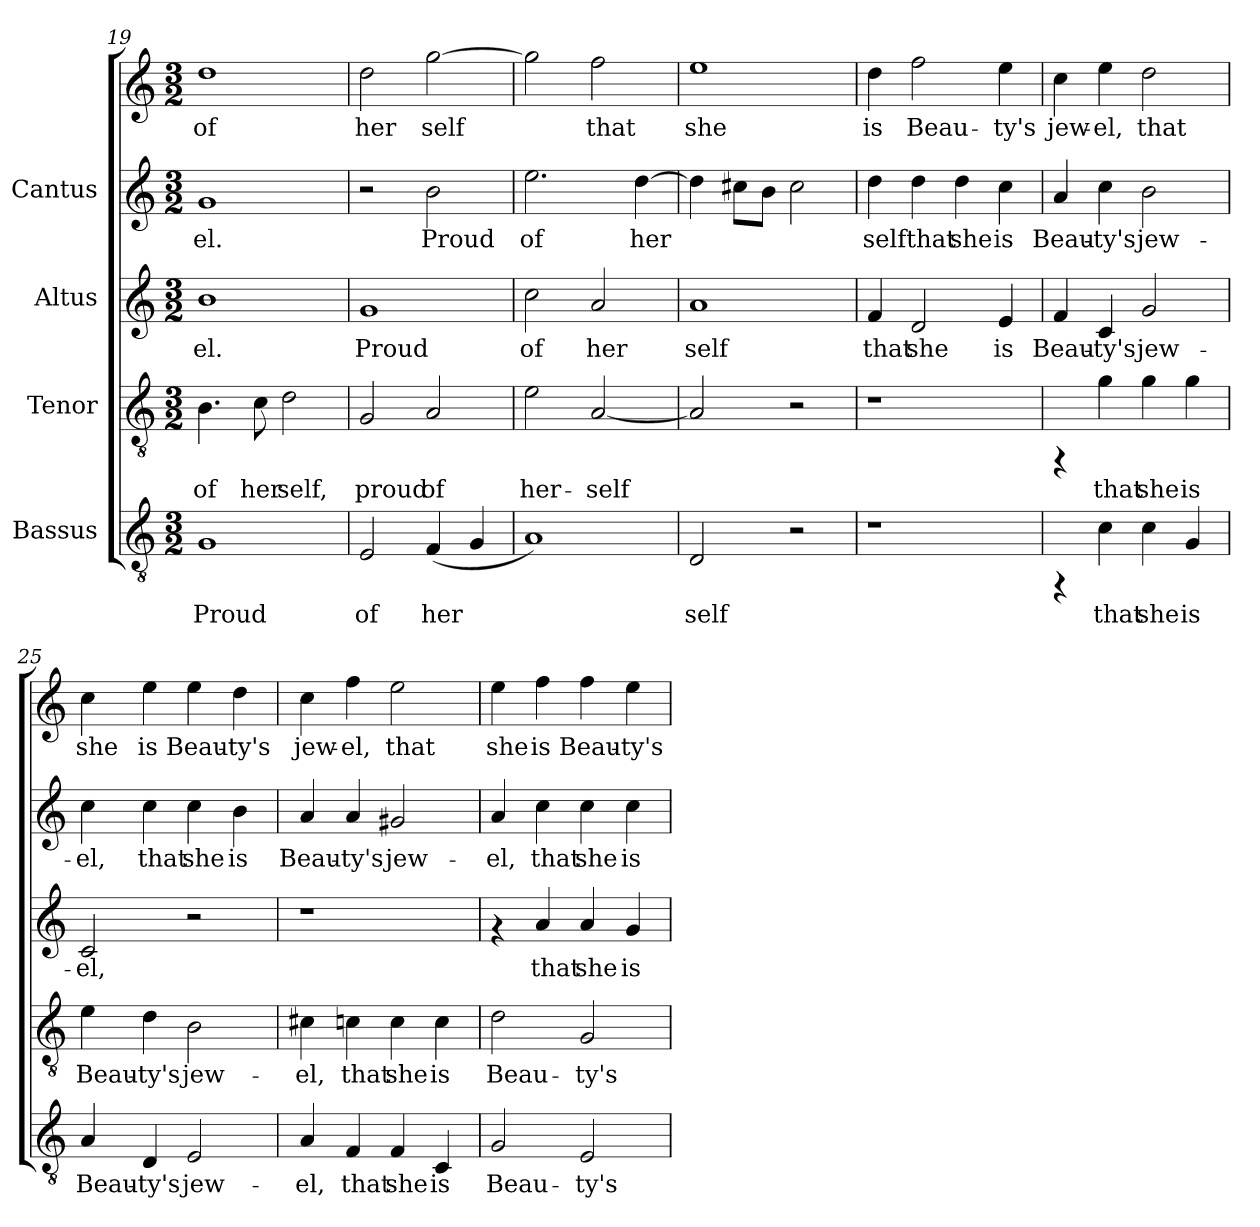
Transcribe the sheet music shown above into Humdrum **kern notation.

**kern	**text	**kern	**text	**kern	**text	**kern	**text	**kern	**text
*part4	*part4	*part3	*part3	*part2	*part2	*part1	*part1	*part1	*part1
*staff5	*staff5	*staff4	*staff4	*staff3	*staff3	*staff2	*staff2	*staff1	*staff1
*I"Bassus	*	*I"Tenor	*	*I"Altus	*	*I"Cantus	*	*	*
!!LO:PB:g=z
*clefGv2	*	*clefGv2	*	*clefG2	*	*clefG2	*	*clefG2	*
*M3/2	*	*M3/2	*	*M3/2	*	*M3/2	*	*M3/2	*
=19	=19	=19	=19	=19	=19	=19	=19	=19	=19
!	!LO:LY:b:cj	!	!LO:LY:b:cj	!	!LO:LY:b:cj	!	!LO:LY:b:cj	!	!LO:LY:b:cj
1G	Proud	4.B\	of	1b	-el.	1g	el.	1dd	-of
!	!	!	!LO:LY:b:cj	!	!	!	!	!	!
.	.	8c\	her	.	.	.	.	.	.
!	!	!	!LO:LY:b:cj	!	!	!	!	!	!
.	.	2d\	self,	.	.	.	.	.	.
=20	=20	=20	=20	=20	=20	=20	=20	=20	=20
!	!LO:LY:b:cj	!	!LO:LY:b:cj	!	!LO:LY:b:cj	!	!	!	!LO:LY:b:cj
2E/	of	2G/	proud	1g	Proud	2r	.	2dd\	her
!	!LO:LY:b:cj	!	!LO:LY:b:cj	!	!	!	!LO:LY:b:cj	!	!LO:LY:b:cj
(<4F/	her	2A/	of	.	.	2b\	Proud	[>2gg\	self
!	!LO:LY:b:cj	!	!	!	!	!	!	!	!
4G/	.	.	.	.	.	.	.	.	.
=21	=21	=21	=21	=21	=21	=21	=21	=21	=21
!	!	!	!LO:LY:b:cj	!	!LO:LY:b:cj	!	!LO:LY:b:cj	!	!LO:LY:b:cj
1A)	.	2e\	her-	2cc\	of	2.ee\	of	2gg\]	.
!	!	!	!LO:LY:b:cj	!	!LO:LY:b:cj	!	!	!	!LO:LY:b:cj
.	.	[<2A/	-self	2a/	her	.	.	2ff\	that
!	!	!	!	!	!	!	!LO:LY:b:cj	!	!
.	.	.	.	.	.	[>4dd\	her	.	.
=22	=22	=22	=22	=22	=22	=22	=22	=22	=22
!	!LO:LY:b:cj	!	!	!	!LO:LY:b:cj	!	!	!	!LO:LY:b:cj
2D/	self	2A/]	.	1a	self	4dd\]	.	1ee	she
.	.	.	.	.	.	8cc#X\L	.	.	.
.	.	.	.	.	.	8b\J	.	.	.
2r	.	2r	.	.	.	2cc#\	.	.	.
=23	=23	=23	=23	=23	=23	=23	=23	=23	=23
!	!	!	!	!	!LO:LY:b:cj	!	!LO:LY:b:cj	!	!LO:LY:b:cj
1r	.	1r	.	4f/	that	4dd\	self	4dd\	is
!	!	!	!	!	!LO:LY:b:cj	!	!LO:LY:b:cj	!	!LO:LY:b:cj
.	.	.	.	2d/	she	4dd\	that	2ff\	Beau-
!	!	!	!	!	!	!	!LO:LY:b:cj	!	!
.	.	.	.	.	.	4dd\	she	.	.
!	!	!	!	!	!LO:LY:b:cj	!	!LO:LY:b:cj	!	!LO:LY:b:cj
.	.	.	.	4e/	is	4cc\	is	4ee\	-ty's
=24	=24	=24	=24	=24	=24	=24	=24	=24	=24
!	!	!	!	!	!LO:LY:b:cj	!	!LO:LY:b:cj	!	!LO:LY:b:cj
4rFF	.	4rFF	.	4f/	Beau-	4a/	Beau-	4cc\	jew-
!	!LO:LY:b:cj	!	!LO:LY:b:cj	!	!LO:LY:b:cj	!	!LO:LY:b:cj	!	!LO:LY:b:cj
4c\	that	4g\	that	4c/	-ty's	4cc\	-ty's	4ee\	-el,
!	!LO:LY:b:cj	!	!LO:LY:b:cj	!	!LO:LY:b:cj	!	!LO:LY:b:cj	!	!LO:LY:b:cj
4c\	she	4g\	she	2g/	jew-	2b\	jew-	2dd\	that
!	!LO:LY:b:cj	!	!LO:LY:b:cj	!	!	!	!	!	!
4G/	is	4g\	is	.	.	.	.	.	.
!!LO:LB:g=z
=25	=25	=25	=25	=25	=25	=25	=25	=25	=25
!	!LO:LY:b:cj	!	!LO:LY:b:cj	!	!LO:LY:b:cj	!	!LO:LY:b:cj	!	!LO:LY:b:cj
4A/	Beau-	4e\	Beau-	2c/	-el,	4cc\	el,	4cc\	-she
!	!LO:LY:b:cj	!	!LO:LY:b:cj	!	!	!	!LO:LY:b:cj	!	!LO:LY:b:cj
4D/	-ty's	4d\	-ty's	.	.	4cc\	that	4ee\	is
!	!LO:LY:b:cj	!	!LO:LY:b:cj	!	!	!	!LO:LY:b:cj	!	!LO:LY:b:cj
2E/	jew-	2B\	jew-	2r	.	4cc\	she	4ee\	Beau-
!	!	!	!	!	!	!	!LO:LY:b:cj	!	!LO:LY:b:cj
.	.	.	.	.	.	4b\	is	4dd\	-ty's
=26	=26	=26	=26	=26	=26	=26	=26	=26	=26
!	!LO:LY:b:cj	!	!LO:LY:b:cj	!	!	!	!LO:LY:b:cj	!	!LO:LY:b:cj
4A/	-el,	4c#X\	-el,	1r	.	4a/	Beau-	4cc\	jew-
!	!LO:LY:b:cj	!	!LO:LY:b:cj	!	!	!	!LO:LY:b:cj	!	!LO:LY:b:cj
4F/	that	4cn\	that	.	.	4a/	-ty's	4ff\	-el,
!	!LO:LY:b:cj	!	!LO:LY:b:cj	!	!	!	!LO:LY:b:cj	!	!LO:LY:b:cj
4F/	she	4c\	she	.	.	2g#X/	jew-	2ee\	that
!	!LO:LY:b:cj	!	!LO:LY:b:cj	!	!	!	!	!	!
4C/	is	4c\	is	.	.	.	.	.	.
=27	=27	=27	=27	=27	=27	=27	=27	=27	=27
!	!LO:LY:b:cj	!	!LO:LY:b:cj	!	!	!	!LO:LY:b:cj	!	!LO:LY:b:cj
2G/	Beau-	2d\	Beau-	4rf	.	4a/	el,	4ee\	-she
!	!	!	!	!	!LO:LY:b:cj	!	!LO:LY:b:cj	!	!LO:LY:b:cj
.	.	.	.	4a/	that	4cc\	that	4ff\	is
!	!LO:LY:b:cj	!	!LO:LY:b:cj	!	!LO:LY:b:cj	!	!LO:LY:b:cj	!	!LO:LY:b:cj
2E/	-ty's	2G/	-ty's	4a/	she	4cc\	she	4ff\	Beau-
!	!	!	!	!	!LO:LY:b:cj	!	!LO:LY:b:cj	!	!LO:LY:b:cj
.	.	.	.	4g/	is	4cc\	is	4ee\	-ty's
=	=	=	=	=	=	=	=	=	=
*-	*-	*-	*-	*-	*-	*-	*-	*-	*-
